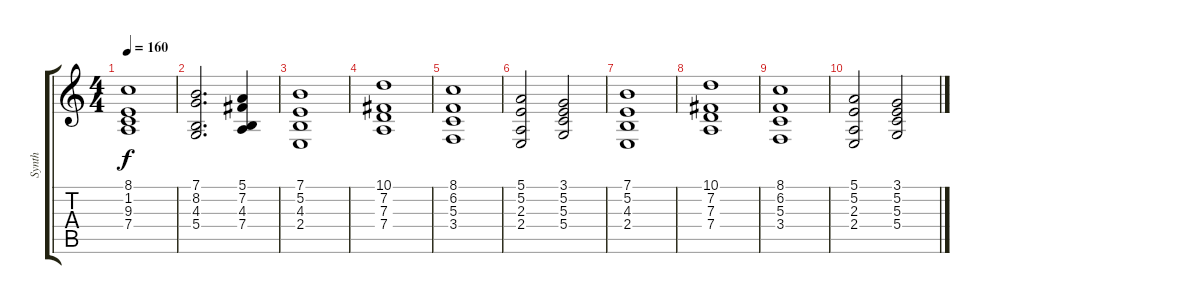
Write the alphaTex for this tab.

\track ("Synth" "Synth") {instrument stringensemble1}
\staff {score tabs}
\tuning (E4 B3 G3 D3 A2 E2) {hide}
\ts (4 4)
\tempo 160
\clef g2
\ks c
(8.1 1.2 9.3 7.4).1{dy f} |
(7.1 8.2 4.3 5.4).2{d} (5.1 7.2 4.3 7.4).4 |
(7.1 5.2 4.3 2.4).1 |
(10.1 7.2 7.3 7.4).1 |
(8.1 6.2 5.3 3.4).1 |
(5.1 5.2 2.3 2.4).2 (3.1 5.2 5.3 5.4).2 |
(7.1 5.2 4.3 2.4).1 |
(10.1 7.2 7.3 7.4).1 |
(8.1 6.2 5.3 3.4).1 |
(5.1 5.2 2.3 2.4).2 (3.1 5.2 5.3 5.4).2
